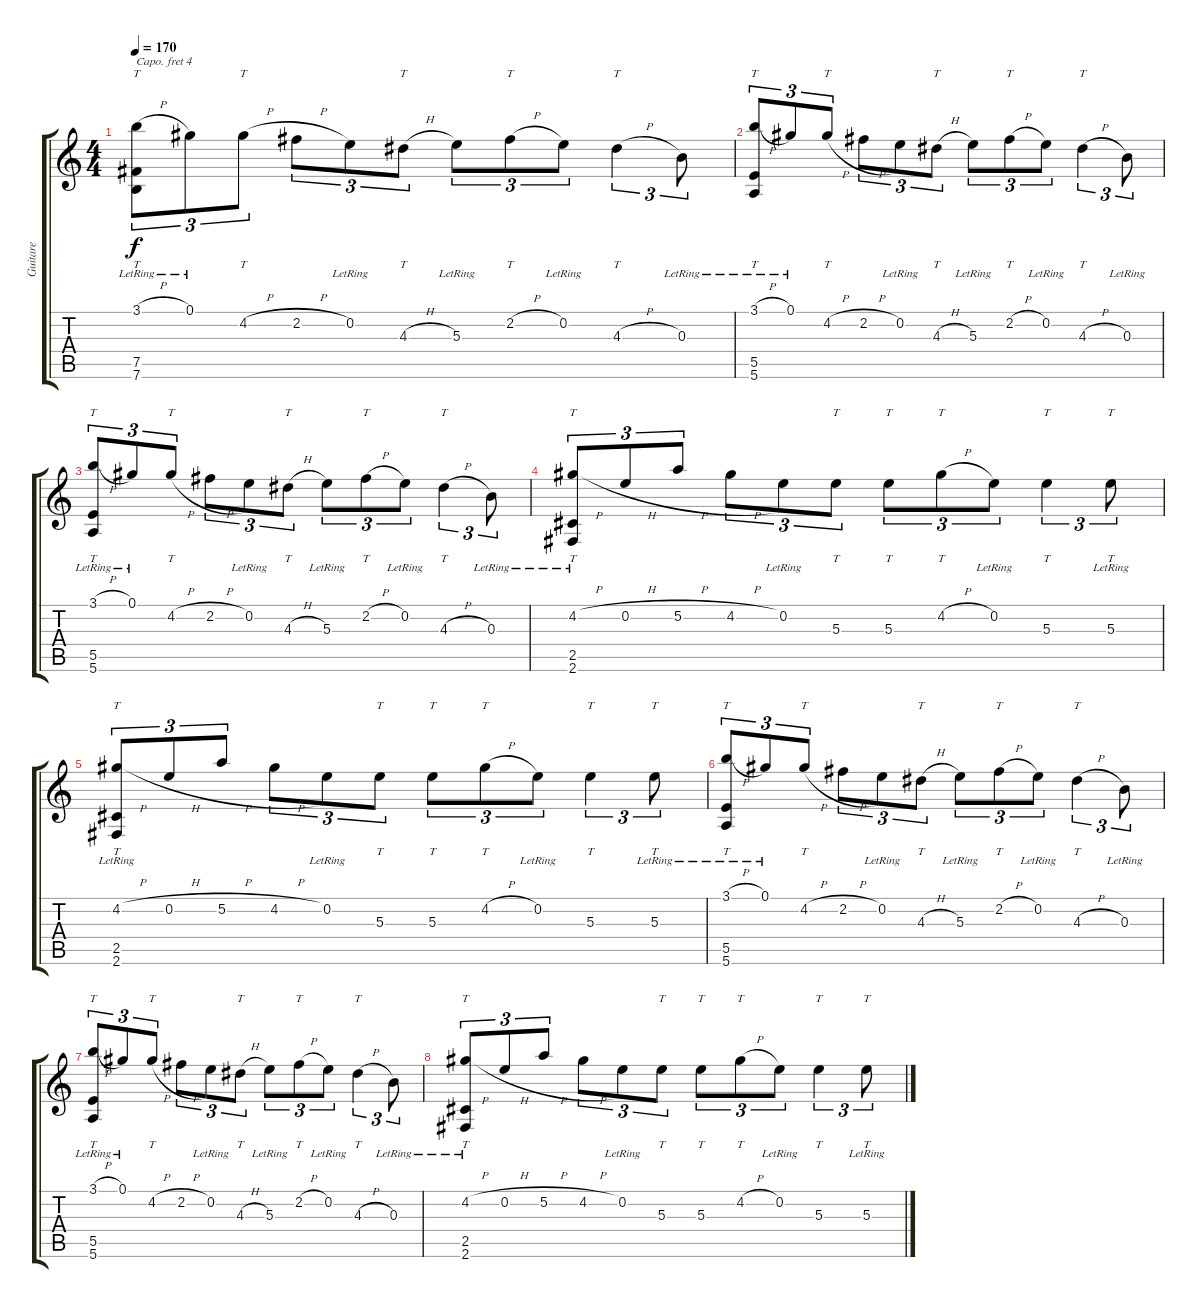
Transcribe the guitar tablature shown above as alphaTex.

\track ("Guitare" "Guitare") {instrument acousticguitarsteel}
\staff {score tabs}
\capo 4
\tuning (E4 C4 G3 C3 G2 C2) {hide}
\ts (4 4)
\tempo 170
\clef g2
\ks c
(3.1{h} 7.5{lr} 7.6{lr}).8{tt tu (3 2) dy f} 0.1{lr}.8{tu (3 2)} 4.2{h}.8{tt tu (3 2)} 2.2{h}.8{tu (3 2)} 0.2{lr}.8{tu (3 2)} 4.3{h}.8{tt tu (3 2)} 5.3{lr}.8{tu (3 2)} 2.2{h}.8{tt tu (3 2)} 0.2{lr}.8{tu (3 2)} 4.3{h}.4{tt tu (3 2)} 0.3{lr}.8{tu (3 2)} |
(3.1{h} 5.5{lr} 5.6{lr}).8{tt tu (3 2)} 0.1{lr}.8{tu (3 2)} 4.2{h}.8{tt tu (3 2)} 2.2{h}.8{tu (3 2)} 0.2{lr}.8{tu (3 2)} 4.3{h}.8{tt tu (3 2)} 5.3{lr}.8{tu (3 2)} 2.2{h}.8{tt tu (3 2)} 0.2{lr}.8{tu (3 2)} 4.3{h}.4{tt tu (3 2)} 0.3{lr}.8{tu (3 2)} |
(3.1{h} 5.5{lr} 5.6{lr}).8{tt tu (3 2)} 0.1{lr}.8{tu (3 2)} 4.2{h}.8{tt tu (3 2)} 2.2{h}.8{tu (3 2)} 0.2{lr}.8{tu (3 2)} 4.3{h}.8{tt tu (3 2)} 5.3{lr}.8{tu (3 2)} 2.2{h}.8{tt tu (3 2)} 0.2{lr}.8{tu (3 2)} 4.3{h}.4{tt tu (3 2)} 0.3{lr}.8{tu (3 2)} |
(4.2{h} 2.5{lr} 2.6{lr}).8{tt tu (3 2)} 0.2{h}.8{tu (3 2)} 5.2{h}.8{tu (3 2)} 4.2{h}.8{tu (3 2)} 0.2{lr}.8{tu (3 2)} 5.3.8{tt tu (3 2)} 5.3.8{tt tu (3 2)} 4.2{h}.8{tt tu (3 2)} 0.2{lr}.8{tu (3 2)} 5.3.4{tt tu (3 2)} 5.3{lr}.8{tt tu (3 2)} |
(4.2{h} 2.5{lr} 2.6{lr}).8{tt tu (3 2)} 0.2{h}.8{tu (3 2)} 5.2{h}.8{tu (3 2)} 4.2{h}.8{tu (3 2)} 0.2{lr}.8{tu (3 2)} 5.3.8{tt tu (3 2)} 5.3.8{tt tu (3 2)} 4.2{h}.8{tt tu (3 2)} 0.2{lr}.8{tu (3 2)} 5.3.4{tt tu (3 2)} 5.3{lr}.8{tt tu (3 2)} |
(3.1{h} 5.5{lr} 5.6{lr}).8{tt tu (3 2)} 0.1{lr}.8{tu (3 2)} 4.2{h}.8{tt tu (3 2)} 2.2{h}.8{tu (3 2)} 0.2{lr}.8{tu (3 2)} 4.3{h}.8{tt tu (3 2)} 5.3{lr}.8{tu (3 2)} 2.2{h}.8{tt tu (3 2)} 0.2{lr}.8{tu (3 2)} 4.3{h}.4{tt tu (3 2)} 0.3{lr}.8{tu (3 2)} |
(3.1{h} 5.5{lr} 5.6{lr}).8{tt tu (3 2)} 0.1{lr}.8{tu (3 2)} 4.2{h}.8{tt tu (3 2)} 2.2{h}.8{tu (3 2)} 0.2{lr}.8{tu (3 2)} 4.3{h}.8{tt tu (3 2)} 5.3{lr}.8{tu (3 2)} 2.2{h}.8{tt tu (3 2)} 0.2{lr}.8{tu (3 2)} 4.3{h}.4{tt tu (3 2)} 0.3{lr}.8{tu (3 2)} |
(4.2{h} 2.5{lr} 2.6{lr}).8{tt tu (3 2)} 0.2{h}.8{tu (3 2)} 5.2{h}.8{tu (3 2)} 4.2{h}.8{tu (3 2)} 0.2{lr}.8{tu (3 2)} 5.3.8{tt tu (3 2)} 5.3.8{tt tu (3 2)} 4.2{h}.8{tt tu (3 2)} 0.2{lr}.8{tu (3 2)} 5.3.4{tt tu (3 2)} 5.3{lr}.8{tt tu (3 2)}
